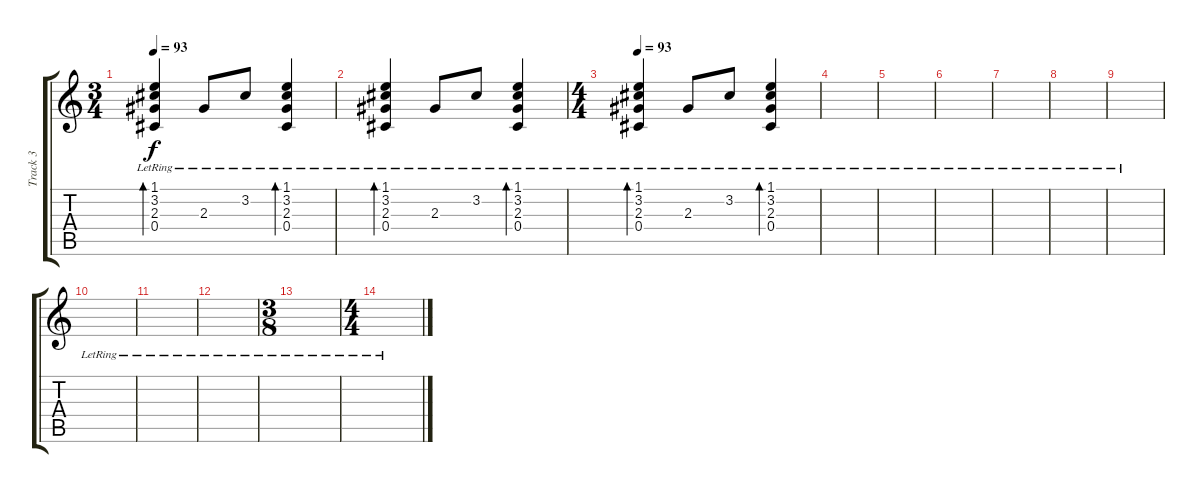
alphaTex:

\track ("Track 3" "Track 3") {instrument electricguitarjazz}
\staff {score tabs}
\tuning (Eb4 Bb3 Gb3 Db3 Ab2 Db2) {hide}
\ts (3 4)
\tempo 93
\clef g2
\ks c
(1.1{lr} 3.2{lr} 2.3{lr} 0.4{lr}).4{bd 120 dy f} 2.3{lr}.8 3.2{lr}.8 (1.1{lr} 3.2{lr} 2.3{lr} 0.4{lr}).4{bd 120} |
(1.1{lr} 3.2{lr} 2.3{lr} 0.4{lr}).4{bd 120} 2.3{lr}.8 3.2{lr}.8 (1.1{lr} 3.2{lr} 2.3{lr} 0.4{lr}).4{bd 120} |
\ts (4 4)
\tempo 93
(1.1{lr} 3.2{lr} 2.3{lr} 0.4{lr}).4{bd 120} 2.3{lr}.8 3.2{lr}.8 (1.1{lr} 3.2{lr} 2.3{lr} 0.4{lr}).4{bd 120} |
|
|
|
|
|
|
|
|
|
\ts (3 8)
|
\ts (4 4)
